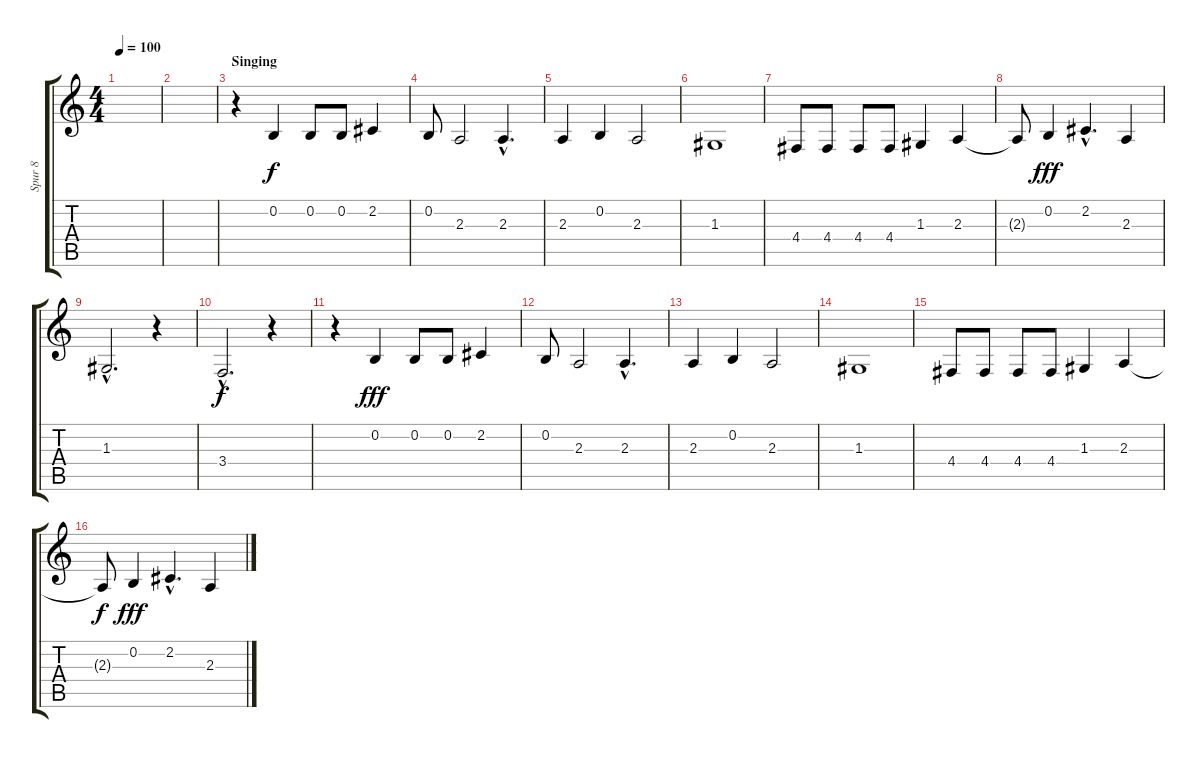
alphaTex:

\track ("Spur 8" "Spur 8") {instrument lead2sawtooth}
\staff {score tabs}
\tuning (E4 B3 G3 D3 A2 E2) {hide}
\ts (4 4)
\tempo 100
\clef g2
\ks c
|
|
\section ("" "Singing")
r.4 0.2.4 0.2.8 0.2.8 2.2.4 |
0.2.8 2.3.2 2.3{hac}.4{d} |
2.3.4 0.2.4 2.3.2 |
1.3.1 |
4.4.8 4.4.8 4.4.8 4.4.8 1.3.4 2.3.4 |
2.3{t}.8{dy f} 0.2.4{dy fff} 2.2{hac}.4{d} 2.3.4 |
1.3{hac}.2{d} r.4 |
3.4{hac}.2{d dy f} r.4 |
r.4 0.2.4{dy fff} 0.2.8 0.2.8 2.2.4 |
0.2.8 2.3.2 2.3{hac}.4{d} |
2.3.4 0.2.4 2.3.2 |
1.3.1 |
4.4.8 4.4.8 4.4.8 4.4.8 1.3.4 2.3.4 |
2.3{t}.8{dy f} 0.2.4{dy fff} 2.2{hac}.4{d} 2.3.4
